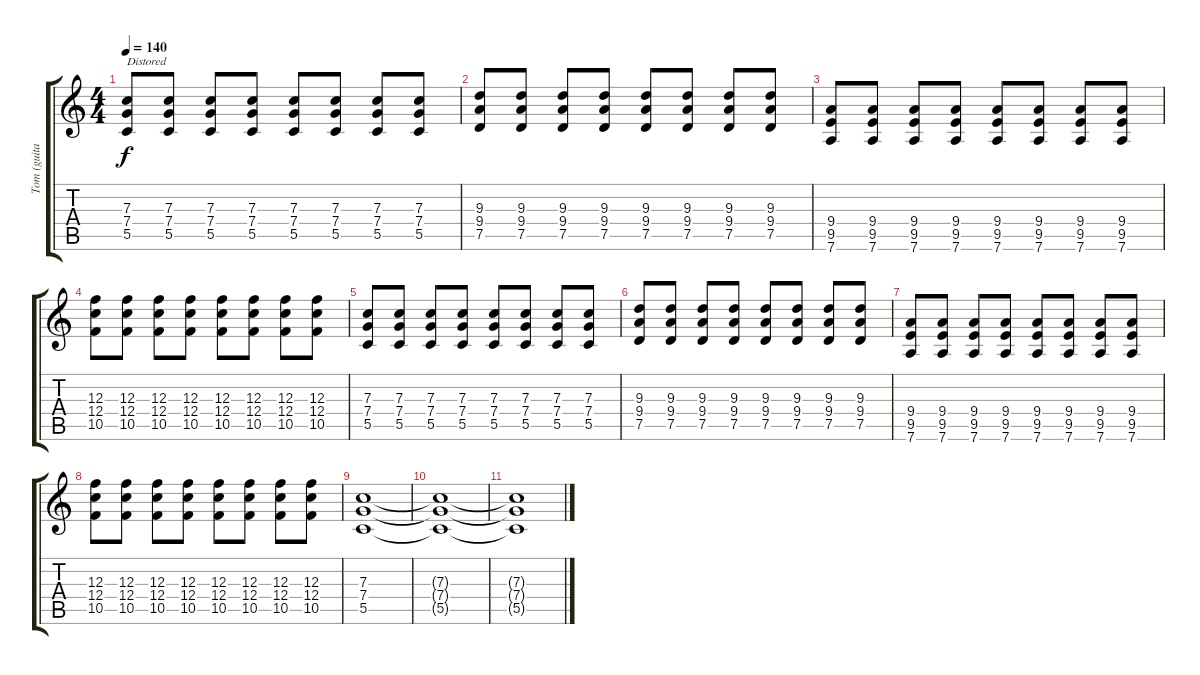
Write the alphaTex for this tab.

\track ("Tom (guitar)" "Tom (guita") {instrument electricguitarjazz}
\staff {score tabs}
\tuning (D4 A3 F3 C3 G2 D2) {hide}
\ts (4 4)
\tempo 140
\clef g2
\ks c
(7.3 7.4 5.5).8{txt "Distored" dy f volume 14 instrument distortionguitar} (7.3 7.4 5.5).8 (7.3 7.4 5.5).8 (7.3 7.4 5.5).8 (7.3 7.4 5.5).8 (7.3 7.4 5.5).8 (7.3 7.4 5.5).8 (7.3 7.4 5.5).8 |
(9.3 9.4 7.5).8{volume 14 instrument distortionguitar} (9.3 9.4 7.5).8 (9.3 9.4 7.5).8 (9.3 9.4 7.5).8 (9.3 9.4 7.5).8 (9.3 9.4 7.5).8 (9.3 9.4 7.5).8 (9.3 9.4 7.5).8 |
(9.4 9.5 7.6).8{volume 14 instrument distortionguitar} (9.4 9.5 7.6).8 (9.4 9.5 7.6).8 (9.4 9.5 7.6).8 (9.4 9.5 7.6).8 (9.4 9.5 7.6).8 (9.4 9.5 7.6).8 (9.4 9.5 7.6).8 |
(12.3 12.4 10.5).8{volume 14 instrument distortionguitar} (12.3 12.4 10.5).8 (12.3 12.4 10.5).8 (12.3 12.4 10.5).8 (12.3 12.4 10.5).8 (12.3 12.4 10.5).8 (12.3 12.4 10.5).8 (12.3 12.4 10.5).8 |
(7.3 7.4 5.5).8{volume 14 instrument distortionguitar} (7.3 7.4 5.5).8 (7.3 7.4 5.5).8 (7.3 7.4 5.5).8 (7.3 7.4 5.5).8 (7.3 7.4 5.5).8 (7.3 7.4 5.5).8 (7.3 7.4 5.5).8 |
(9.3 9.4 7.5).8{volume 14 instrument distortionguitar} (9.3 9.4 7.5).8 (9.3 9.4 7.5).8 (9.3 9.4 7.5).8 (9.3 9.4 7.5).8 (9.3 9.4 7.5).8 (9.3 9.4 7.5).8 (9.3 9.4 7.5).8 |
(9.4 9.5 7.6).8{volume 14 instrument distortionguitar} (9.4 9.5 7.6).8 (9.4 9.5 7.6).8 (9.4 9.5 7.6).8 (9.4 9.5 7.6).8 (9.4 9.5 7.6).8 (9.4 9.5 7.6).8 (9.4 9.5 7.6).8 |
(12.3 12.4 10.5).8{volume 14 instrument distortionguitar} (12.3 12.4 10.5).8 (12.3 12.4 10.5).8 (12.3 12.4 10.5).8 (12.3 12.4 10.5).8 (12.3 12.4 10.5).8 (12.3 12.4 10.5).8 (12.3 12.4 10.5).8 |
(7.3 7.4 5.5).1 |
(7.3{t} 7.4{t} 5.5{t}).1 |
(7.3{t} 7.4{t} 5.5{t}).1
